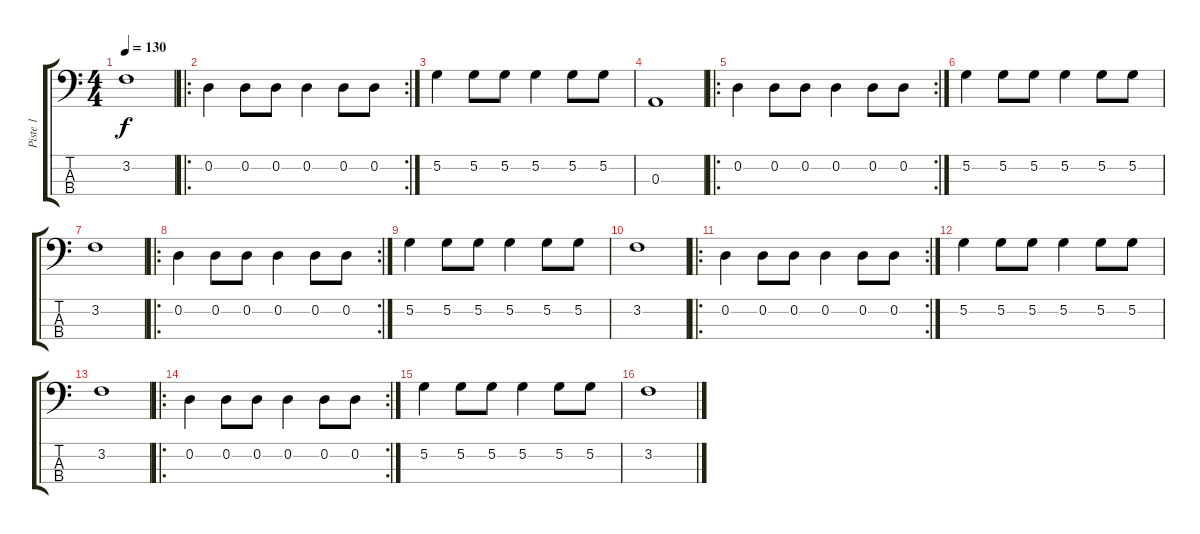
\track ("Piste 1" "Piste 1") {instrument electricbassfinger}
\staff {score tabs}
\tuning (G2 D2 A1 D1) {hide}
\ts (4 4)
\tempo 130
\clef f4
\ks c
3.2.1{dy f} |
\ro
\rc 2
0.2.4 0.2.8 0.2.8 0.2.4 0.2.8 0.2.8 |
5.2.4 5.2.8 5.2.8 5.2.4 5.2.8 5.2.8 |
0.3.1 |
\ro
\rc 2
0.2.4 0.2.8 0.2.8 0.2.4 0.2.8 0.2.8 |
5.2.4 5.2.8 5.2.8 5.2.4 5.2.8 5.2.8 |
3.2.1 |
\ro
\rc 2
0.2.4 0.2.8 0.2.8 0.2.4 0.2.8 0.2.8 |
5.2.4 5.2.8 5.2.8 5.2.4 5.2.8 5.2.8 |
3.2.1 |
\ro
\rc 2
0.2.4 0.2.8 0.2.8 0.2.4 0.2.8 0.2.8 |
5.2.4 5.2.8 5.2.8 5.2.4 5.2.8 5.2.8 |
3.2.1 |
\ro
\rc 2
0.2.4 0.2.8 0.2.8 0.2.4 0.2.8 0.2.8 |
5.2.4 5.2.8 5.2.8 5.2.4 5.2.8 5.2.8 |
3.2.1
